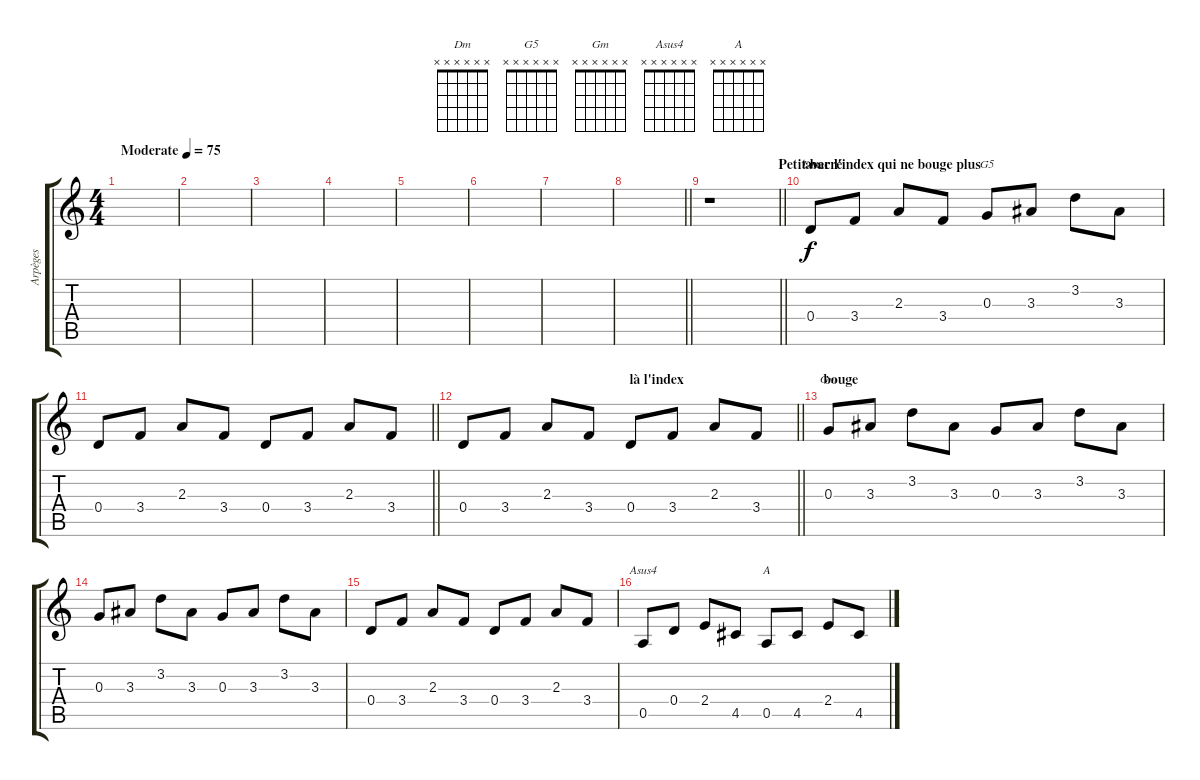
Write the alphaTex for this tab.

\track ("Arpèges" "Arpèges") {instrument acousticguitarsteel}
\staff {score tabs}
\tuning (E4 B3 G3 D3 A2 E2) {hide}
\chord ("Dm" x x x x x x)
\chord ("G5" x x x x x x)
\chord ("Gm" x x x x x x)
\chord ("Asus4" x x x x x x)
\chord ("A" x x x x x x)
\ts (4 4)
\tempo (75 "Moderate")
\clef g2
\ks c
|
|
|
|
|
|
|
\barLineRight lightlight
|
\section ("" "                     Petit barré")
\barLineRight lightlight
r.1 |
\section ("" "avec l'index qui ne bouge plus ")
0.4.8{ch "Dm"} 3.4.8 2.3.8 3.4.8 0.3.8{ch "G5"} 3.3.8 3.2.8 3.3.8 |
\barLineRight lightlight
0.4.8 3.4.8 2.3.8 3.4.8 0.4.8 3.4.8 2.3.8 3.4.8 |
\section ("" "                                                 là l'index ")
\barLineRight lightlight
0.4.8 3.4.8 2.3.8 3.4.8 0.4.8 3.4.8 2.3.8 3.4.8 |
\section ("" "bouge")
0.3.8{ch "Gm"} 3.3.8 3.2.8 3.3.8 0.3.8 3.3.8 3.2.8 3.3.8 |
0.3.8 3.3.8 3.2.8 3.3.8 0.3.8 3.3.8 3.2.8 3.3.8 |
0.4.8 3.4.8 2.3.8 3.4.8 0.4.8 3.4.8 2.3.8 3.4.8 |
0.5.8{ch "Asus4"} 0.4.8 2.4.8 4.5.8 0.5.8{ch "A"} 4.5.8 2.4.8 4.5.8
